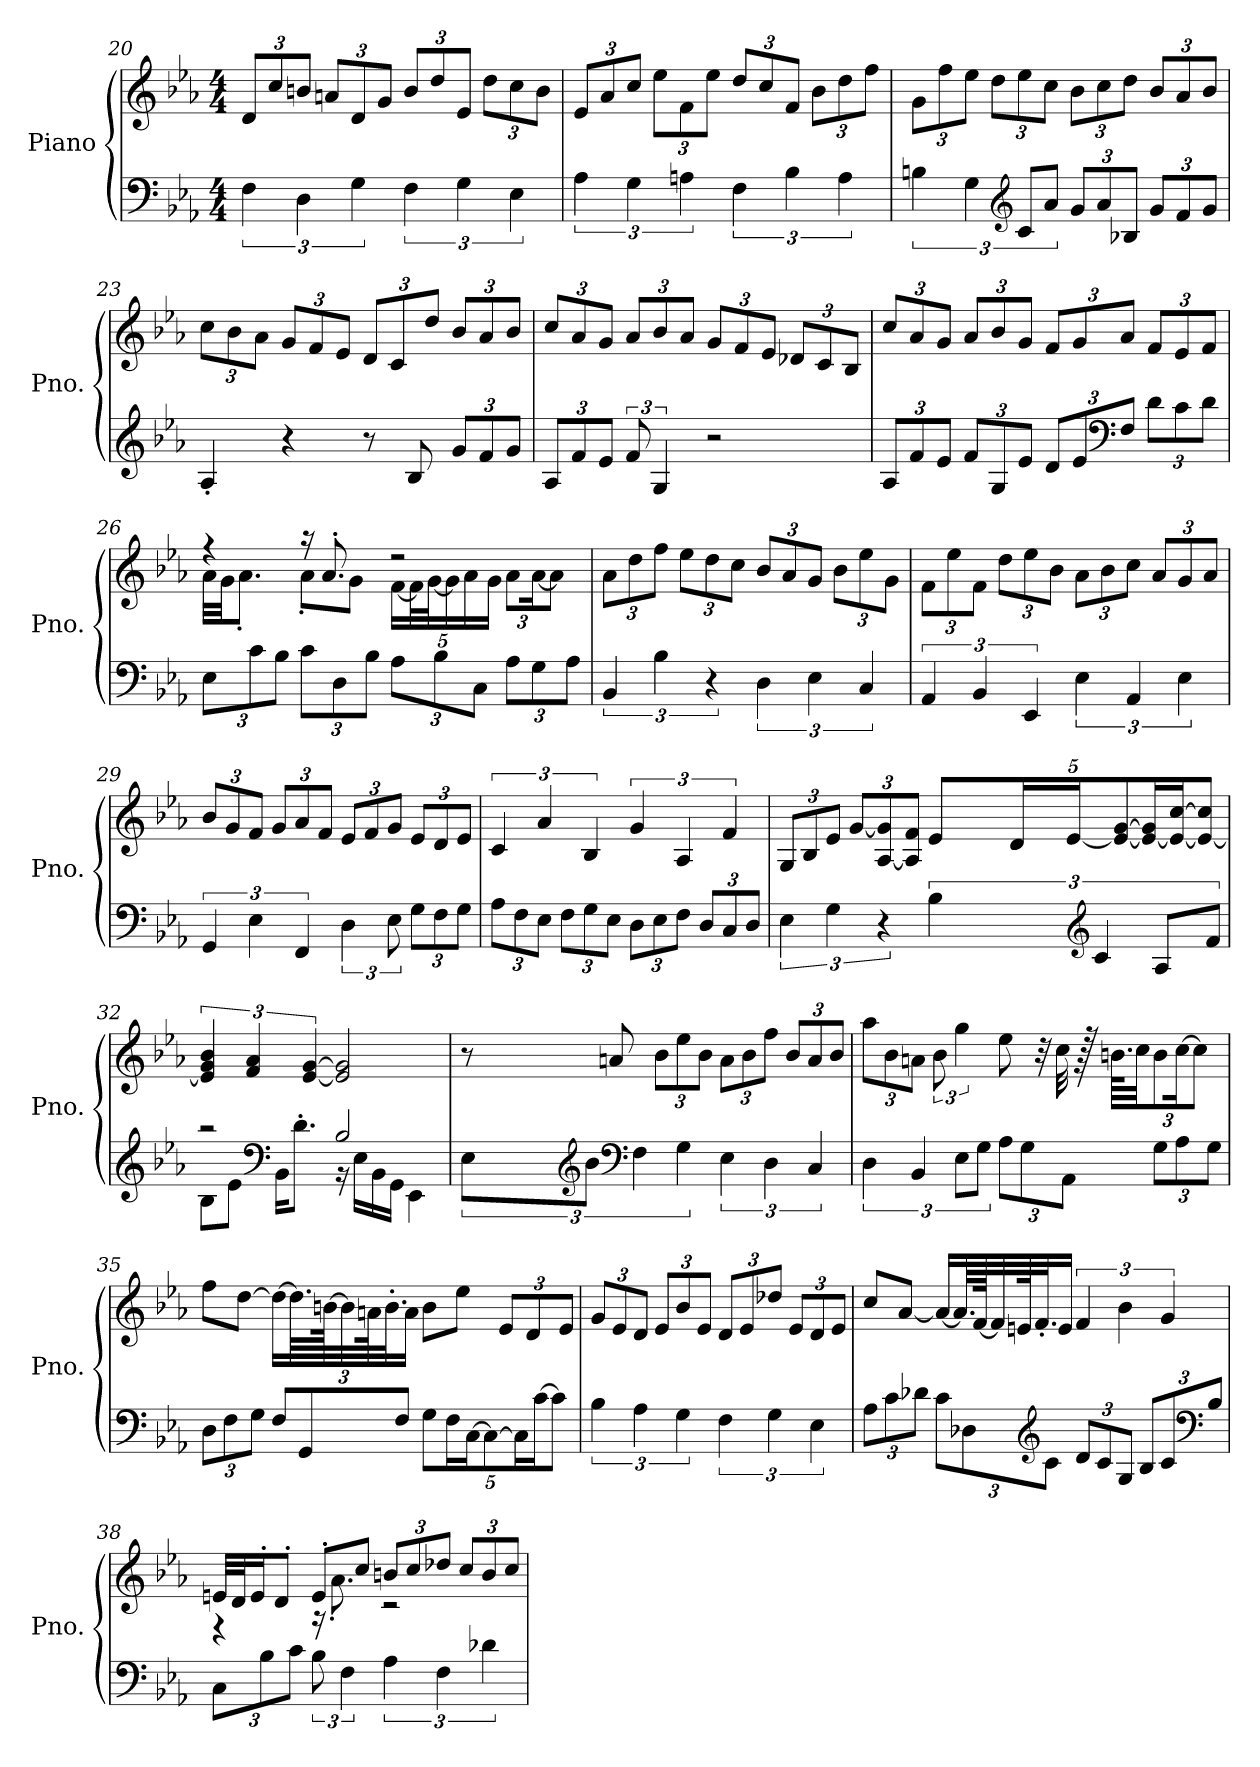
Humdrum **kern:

**kern	**kern
*part1	*part1
*staff2	*staff1
*I"Piano	*
*I'Pno.	*
*clefF4	*clefG2
*k[b-e-a-]	*k[b-e-a-]
*M4/4	*M4/4
*	*Xbrackettup
=20	=20
6F\	12d/L
.	12cc/
6D\	12bn/J
.	12an/L
6G\	12d/
.	12g/J
6F\	12b/L
.	12dd/
6G\	12e-/J
.	12dd\L
6E-\	12cc\
.	12b\J
=21	=21
6A-\	12e-/L
.	12a-/
6G\	12cc/J
.	12ee-\L
6An\	12f\
.	12ee-\J
6F\	12dd/L
.	12cc/
6B-\	12f/J
.	12b-\L
6A\	12dd\
.	12ff\J
!!LO:LB:g=z
=22	=22
6Bn\	12g\L
.	12ff\
6G\	12ee-\J
.	12dd\L
*clefG2	*
12c/L	12ee-\
12a-/J	12cc\J
*Xbrackettup	*
12g/L	12b-\L
12a-/	12cc\
12B-X/J	12dd\J
12g/L	12b-/L
12f/	12a-/
12g/J	12b-/J
=23	=23
4A-'/	12cc\L
.	12b-\
.	12a-\J
4r	12g/L
.	12f/
.	12e-/J
8r	12d/L
.	12c/
8B-/	.
.	12dd/J
12g/L	12b-/L
12f/	12a-/
12g/J	12b-/J
=24	=24
12A-/L	12cc/L
12f/	12a-/
12e-/J	12g/J
*brackettup	*
12f/	12a-/L
6G/	12b-/
.	12a-/J
2r	12g/L
.	12f/
.	12e-/J
.	12d-X/L
.	12c/
.	12B-/J
!!LO:LB:g=z
=25	=25
*Xbrackettup	*
12A-/L	12cc/L
12f/	12a-/
12e-/J	12g/J
12f/L	12a-/L
12G/	12b-/
12e-/J	12g/J
12d/L	12f/L
12e-/	12g/
*clefF4	*
12F/J	12a-/J
12d\L	12f/L
12c\	12e-/
12d\J	12f/J
=26	=26
*	*^
12E-\L	4r	32a-\LLL
.	.	32g\JJ
.	.	8.a-'\J
12c\	.	.
12B-\J	.	.
12c\L	16r	8a-'\L
.	8.a-'/	.
12D\	.	.
.	.	8g\J
12B-\J	.	.
12A-\L	2r	[20f\LL
.	.	40f\L]
.	.	[40g\J
12B-\	.	.
.	.	20g\]
.	.	20a-\
12C\J	.	.
.	.	20g\JJ
12A-\L	.	12a-\L
12G\	.	[24a-\K
.	.	8a-\J]
12A-\J	.	.
*	*v	*v
!!LO:LB:g=z
=27	=27
*brackettup	*
6BB-/	12a-\L
.	12dd\
6B-\	12ff\J
.	12ee-\L
6r	12dd\
.	12cc\J
6D\	12b-/L
.	12a-/
6E-\	12g/J
.	12b-\L
6C/	12ee-\
.	12g\J
=28	=28
6AA-/	12f\L
.	12ee-\
6BB-/	12f\J
.	12dd\L
6EE-/	12ee-\
.	12b-\J
6E-\	12a-\L
.	12b-\
6AA-/	12cc\J
.	12a-/L
6E-\	12g/
.	12a-/J
=29	=29
6GG/	12b-/L
.	12g/
6E-\	12f/J
.	12g/L
6FF/	12a-/
.	12f/J
6D\	12e-/L
.	12f/
12E-\	12g/J
*Xbrackettup	*
12G\L	12e-/L
12F\	12d/
12G\J	12e-/J
!!LO:LB:g=z
=30	=30
*	*brackettup
12A-\L	6c/
12F\	.
12E-\J	6a-/
12F\L	.
12G\	6B-/
12E-\J	.
12D\L	6g/
12E-\	.
12F\J	6A-/
12D/L	.
12C/	6f/
12D/J	.
=31	=31
*brackettup	*Xbrackettup
6E-\	12G/L
.	12B-/
6G\	12e-/J
.	[12g/L
6r	[12A-/ 12g/]
.	12A-/] 12f/J
6B-\	10e-/L
.	20d/L
.	[20e-/J
*clefG2	*
6c/	.
.	10e-/_ [10g/
.	20e-/_ 20g/]L
12A-/L	.
.	20e-/_ [20cc/J
.	10e-/_ 10cc/]J
12f/J	.
=32	=32
*^	*
*	*	*brackettup
2r	8B-\L	6e-/] 6g/ 6b-/
.	8e-\J	.
.	.	6f/ 6a-/
*clefF4	*	*
.	16BB-\KL	.
.	8.d'\J	.
.	.	[6e-/ [6g/
2B-/	16r	2e-/] 2g/]
.	16E-\LL	.
.	16BB-\	.
.	16GG\JJ	.
.	4EE-\	.
*v	*v	*
!!LO:LB:g=z
=33	=33
12E-\L	8r
*clefG2	*
12b-\J	.
.	8an/
*clefF4	*
6F\	.
*	*Xbrackettup
.	12b-\L
6G\	12ee-\
.	12b-\J
6E-\	12a\L
.	12b-\
6D\	12ff\J
.	12b-/L
6C/	12a/
.	12b-/J
=34	=34
6D\	12aa-\L
.	12b-\
6BB-/	12an\J
*	*brackettup
.	12b-\
12E-\L	6gg\
12G\J	.
*Xbrackettup	*
12A-\L	8ee-\
12G\	.
.	32r
.	32cc\
12AA-\J	.
.	128r
.	64.bn\KLLL
.	32cc\JJ
*	*Xbrackettup
12G\L	12b\
12A-\	[24cc\K
.	8cc\J]
12G\J	.
!!LO:PB:g=z
=35	=35
12D\L	8ff\L
12F\	.
.	[8dd\J
12G\J	.
12F/L	16dd\LL_
.	64.dd\LL]
12GG/	.
.	[128bn\JK
.	32b\]
.	64an\K
.	32.b'\J
12F/J	.
.	16a\JJ
10G\L	8b\L
20F\L	.
.	8ee-\J
[20C\J	.
10C\_	.
.	12e-/L
20C\L]	.
.	12d/
[20c\J	.
10c\J]	.
.	12e-/J
=36	=36
*brackettup	*
6B-\	12g/L
.	12e-/
6A-\	12d/J
.	12e-/L
6G\	12b-/
.	12e-/J
6F\	12d/L
.	12e-/
6G\	12dd-X/J
.	12e-/L
6E-\	12d/
.	12e-/J
!!LO:LB:g=z
=37	=37
*Xbrackettup	*
12A-\L	8cc/L
12c\	.
.	[8a-/J
12d-X\J	.
12c\L	16a-/LL_
.	64.a-/LL]
12D-X\	.
.	[128f/JK
.	32f/]
.	64en/K
.	32.f'/J
*clefG2	*
12c\J	.
.	16e/JJ
*	*brackettup
12d-/L	6f/
12c/	.
12G/J	6b-\
12B-/L	.
12c/	6g/
*clefF4	*
12B-/J	.
=38	=38
*	*^
12C\L	32en/LLL	4r
.	32d/J	.
.	16e'/J	.
12B-\	.	.
.	8d'/J	.
12c\J	.	.
*brackettup	*	*
12B-\	8e'/L	16r
.	.	8.a-'\
6F\	.	.
.	8cc/J	.
*	*Xbrackettup	*
6A-\	12bn/L	2r
.	12cc/	.
6F\	12dd-X/J	.
.	12cc/L	.
6d-X\	12b/	.
.	12cc/J	.
*	*v	*v
=	=
*-	*-
